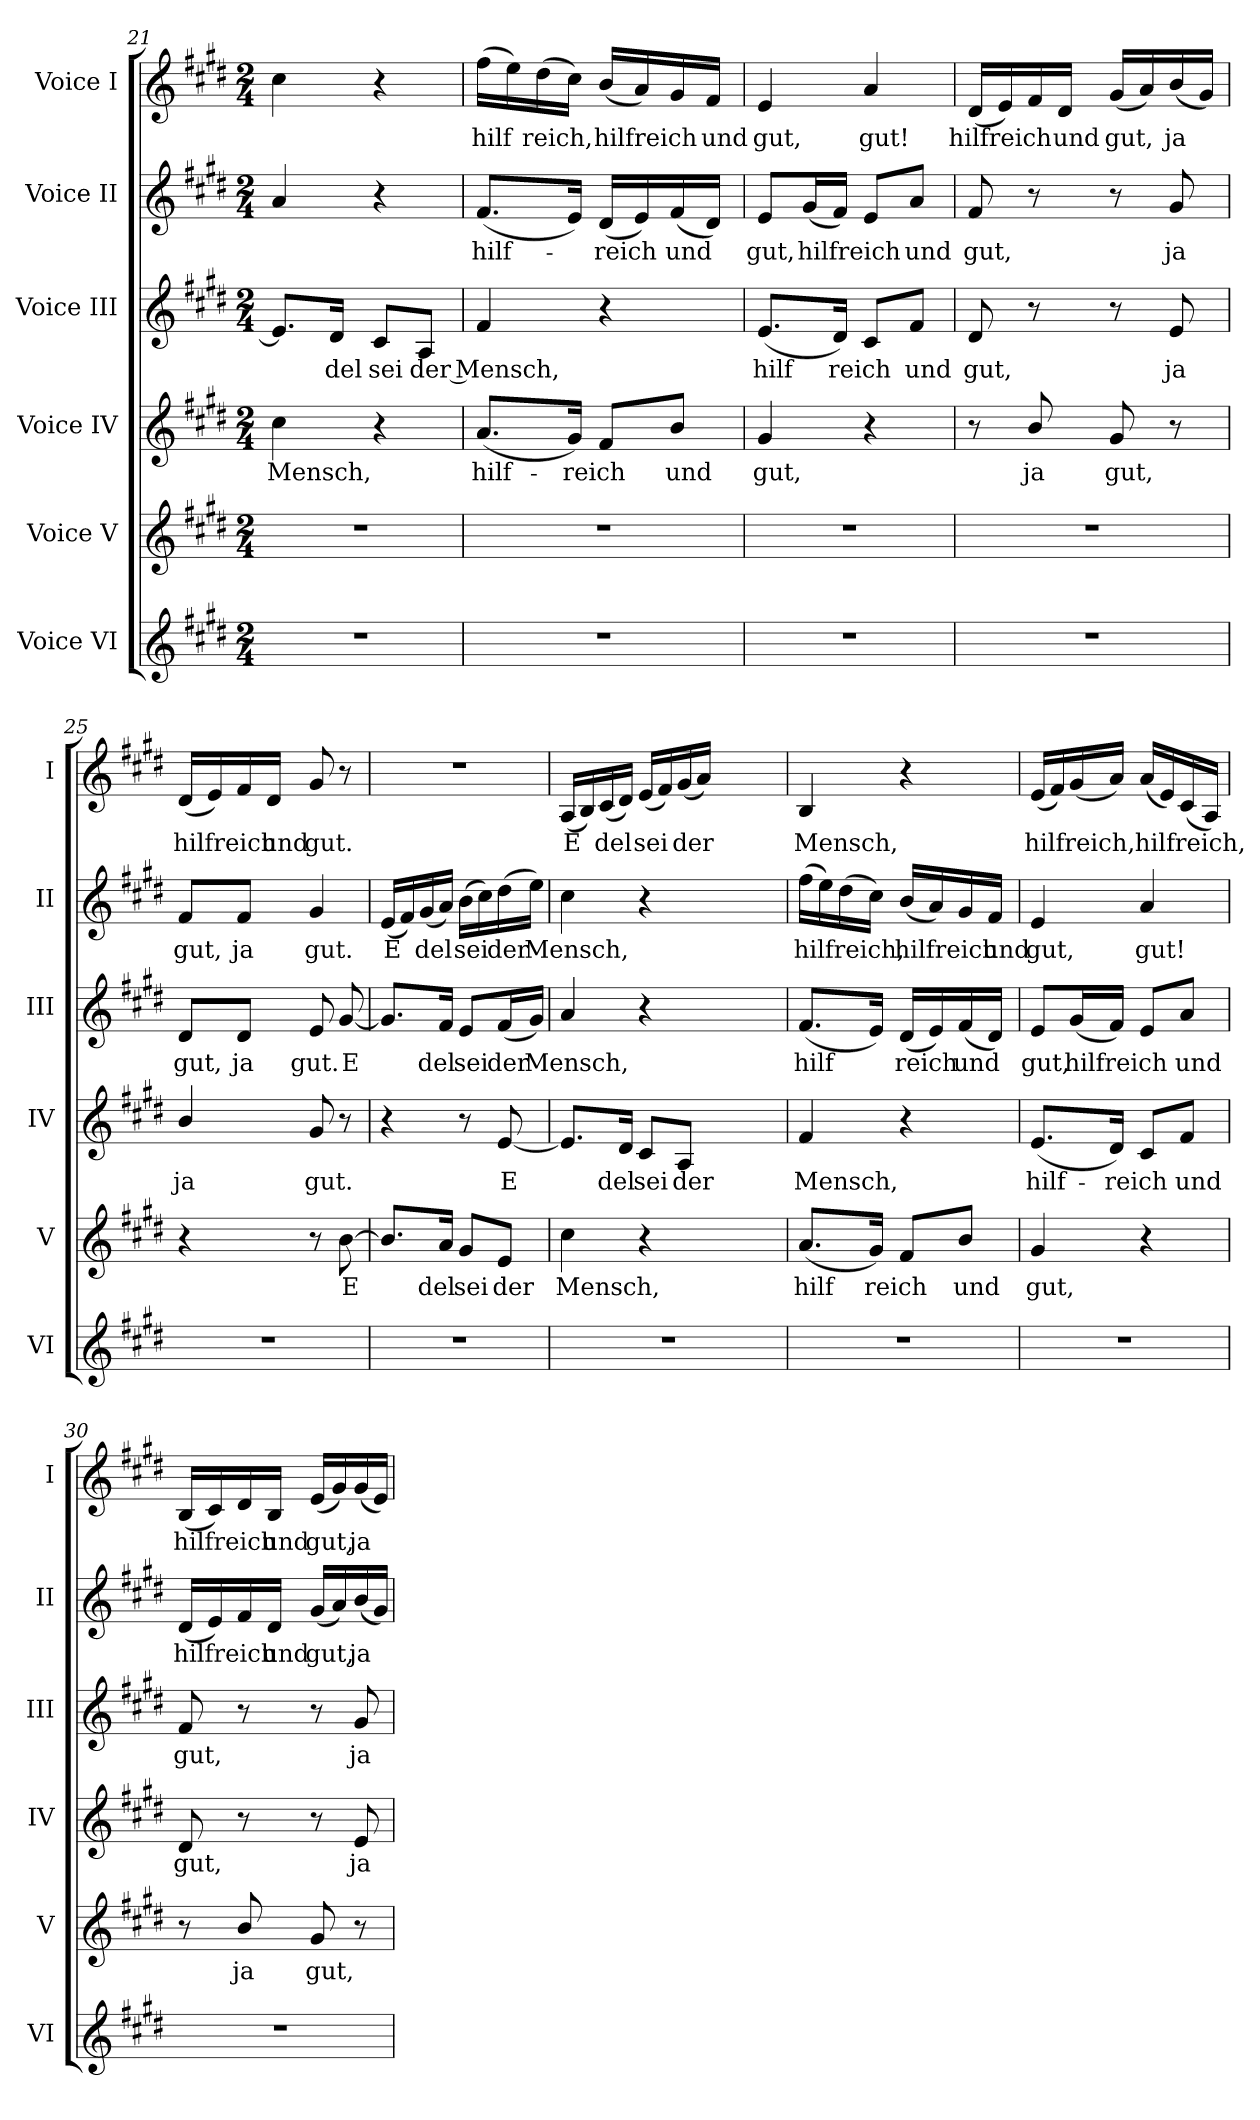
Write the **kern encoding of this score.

**kern	**kern	**text	**kern	**text	**kern	**text	**kern	**text	**kern	**text
*part6	*part5	*part5	*part4	*part4	*part3	*part3	*part2	*part2	*part1	*part1
*staff6	*staff5	*staff5	*staff4	*staff4	*staff3	*staff3	*staff2	*staff2	*staff1	*staff1
*I"Voice VI	*I"Voice V	*	*I"Voice IV	*	*I"Voice III	*	*I"Voice II	*	*I"Voice I	*
*I'VI	*I'V	*	*I'IV	*	*I'III	*	*I'II	*	*I'I	*
*clefG2	*clefG2	*	*clefG2	*	*clefG2	*	*clefG2	*	*clefG2	*
*k[f#c#g#d#]	*k[f#c#g#d#]	*	*k[f#c#g#d#]	*	*k[f#c#g#d#]	*	*k[f#c#g#d#]	*	*k[f#c#g#d#]	*
*E:	*E:	*	*E:	*	*E:	*	*E:	*	*E:	*
*M2/4	*M2/4	*	*M2/4	*	*M2/4	*	*M2/4	*	*M2/4	*
=21	=21	=21	=21	=21	=21	=21	=21	=21	=21	=21
!LO:N:vis=1	!LO:N:vis=1	!	!	!LO:LY:b:cj	!	!	!	!	!	!
2r	2r	.	4cc#\	Mensch,	8.e/L]	.	4a/	.	4cc#\	.
!	!	!	!	!	!	!LO:LY:b:cj	!	!	!	!
.	.	.	.	.	16d#/J	-del	.	.	.	.
!	!	!	!	!	!	!LO:LY:b:cj	!	!	!	!
.	.	.	4r	.	8c#/L	sei	4r	.	4r	.
!	!	!	!	!	!	!LO:LY:b:cj	!	!	!	!
.	.	.	.	.	8A/J	der Mensch,	.	.	.	.
=22	=22	=22	=22	=22	=22	=22	=22	=22	=22	=22
!LO:N:vis=1	!LO:N:vis=1	!	!	!LO:LY:b	!	!	!	!LO:LY:b	!	!LO:LY:b
2r	2r	.	(<8.a/L	hilf-	4f#/	.	(<8.f#/L	hilf-	(>16ff#\L	hilf
.	.	.	.	.	.	.	.	.	16ee\)	.
!	!	!	!	!	!	!	!	!	!	!LO:LY:b
.	.	.	.	.	.	.	.	.	(>16dd#\	reich,
!	!	!	!	!LO:LY:b	!	!	!	!	!	!
.	.	.	16g#/J)	-reich	.	.	16e/J)	.	16cc#\J)	.
!	!	!	!	!	!	!	!	!LO:LY:b	!	!LO:LY:b
.	.	.	8f#/L	.	4r	.	(<16d#/L	-reich	(<16b/L	hilfreich
.	.	.	.	.	.	.	16e/)	.	16a/)	.
!	!	!	!	!LO:LY:b:cj	!	!	!	!LO:LY:b	!	!
.	.	.	8b/J	und	.	.	(<16f#/	und	16g#/	.
!	!	!	!	!	!	!	!	!	!	!LO:LY:b:cj
.	.	.	.	.	.	.	16d#/J)	.	16f#/J	und
!!LO:LB:g=z
=23	=23	=23	=23	=23	=23	=23	=23	=23	=23	=23
!LO:N:vis=1	!LO:N:vis=1	!	!	!LO:LY:b:cj	!	!LO:LY:b	!	!LO:LY:b:cj	!	!LO:LY:b:cj
2r	2r	.	4g#/	gut,	(<8.e/L	hilf	8e/L	gut,	4e/	gut,
!	!	!	!	!	!	!	!	!LO:LY:b	!	!
.	.	.	.	.	.	.	(<16g#/	hilfreich	.	.
!	!	!	!	!	!	!LO:LY:b	!	!	!	!
.	.	.	.	.	16d#/J)	reich	16f#/J)	.	.	.
!	!	!	!	!	!	!	!	!	!	!LO:LY:b:cj
.	.	.	4r	.	8c#/L	.	8e/L	.	4a/	gut!
!	!	!	!	!	!	!LO:LY:b:cj	!	!LO:LY:b:cj	!	!
.	.	.	.	.	8f#/J	und	8a/J	und	.	.
=24	=24	=24	=24	=24	=24	=24	=24	=24	=24	=24
!LO:N:vis=1	!LO:N:vis=1	!	!	!	!	!LO:LY:b:cj	!	!LO:LY:b:cj	!	!LO:LY:b
2r	2r	.	8r	.	8d#/	gut,	8f#/	gut,	(<16d#/L	hilfreich
.	.	.	.	.	.	.	.	.	16e/)	.
!	!	!	!	!LO:LY:b:cj	!	!	!	!	!	!
.	.	.	8b/	ja	8r	.	8r	.	16f#/	.
!	!	!	!	!	!	!	!	!	!	!LO:LY:b:cj
.	.	.	.	.	.	.	.	.	16d#/J	und
!	!	!	!	!LO:LY:b:cj	!	!	!	!	!	!LO:LY:b
.	.	.	8g#/	gut,	8r	.	8r	.	(<16g#/L	gut,
.	.	.	.	.	.	.	.	.	16a/)	.
!	!	!	!	!	!	!LO:LY:b:cj	!	!LO:LY:b:cj	!	!LO:LY:b:cj
.	.	.	8r	.	8e/	ja	8g#/	ja	(<16b/	ja
.	.	.	.	.	.	.	.	.	16g#/J)	.
=25	=25	=25	=25	=25	=25	=25	=25	=25	=25	=25
!LO:N:vis=1	!	!	!	!LO:LY:b:cj	!	!LO:LY:b:cj	!	!LO:LY:b:cj	!	!LO:LY:b
2r	4r	.	4b/	ja	8d#/L	gut,	8f#/L	gut,	(<16d#/L	hilfreich
.	.	.	.	.	.	.	.	.	16e/)	.
!	!	!	!	!	!	!LO:LY:b:cj	!	!LO:LY:b:cj	!	!
.	.	.	.	.	8d#/J	ja	8f#/J	ja	16f#/	.
!	!	!	!	!	!	!	!	!	!	!LO:LY:b:cj
.	.	.	.	.	.	.	.	.	16d#/J	und
!	!	!	!	!LO:LY:b:cj	!	!LO:LY:b:cj	!	!LO:LY:b:cj	!	!LO:LY:b:cj
.	8r	.	8g#/	gut.	8e/	gut.	4g#/	gut.	8g#/	gut.
!	!	!LO:LY:b:cj	!	!	!	!LO:LY:b:cj	!	!	!	!
.	[<8b\	E	8r	.	[<8g#/	E	.	.	8r	.
=26	=26	=26	=26	=26	=26	=26	=26	=26	=26	=26
!LO:N:vis=1	!	!	!	!	!	!	!	!LO:LY:b:cj	!LO:N:vis=1	!
2r	8.b/L]	.	4r	.	8.g#/L]	.	(<16e/L	E	2r	.
.	.	.	.	.	.	.	16f#/)	.	.	.
!	!	!	!	!	!	!	!	!LO:LY:b	!	!
.	.	.	.	.	.	.	(<16g#/	del	.	.
!	!	!LO:LY:b:cj	!	!	!	!LO:LY:b:cj	!	!	!	!
.	16a/J	del	.	.	16f#/J	del	16a/J)	.	.	.
!	!	!LO:LY:b:cj	!	!	!	!LO:LY:b:cj	!	!LO:LY:b	!	!
.	8g#/L	sei	8r	.	8e/L	sei	(>16b\L	sei	.	.
.	.	.	.	.	.	.	16cc#\)	.	.	.
!	!	!LO:LY:b:cj	!	!LO:LY:b:cj	!	!LO:LY:b	!	!LO:LY:b	!	!
.	8e/J	der	[<8e/	E	(<16f#/	der	(>16dd#\	der	.	.
!	!	!	!	!	!	!LO:LY:b	!	!LO:LY:b	!	!
.	.	.	.	.	16g#/J)	Mensch,	16ee\J)	Mensch,	.	.
=27	=27	=27	=27	=27	=27	=27	=27	=27	=27	=27
!LO:N:vis=1	!	!LO:LY:b:cj	!	!	!	!	!	!	!	!LO:LY:b:cj
2r	4cc#\	Mensch,	8.e/L]	.	4a/	.	4cc#\	.	(<16A/L	E
.	.	.	.	.	.	.	.	.	16B/)	.
!	!	!	!	!	!	!	!	!	!	!LO:LY:b
.	.	.	.	.	.	.	.	.	(<16c#/	del
!	!	!	!	!LO:LY:b:cj	!	!	!	!	!	!
.	.	.	16d#/J	del	.	.	.	.	16d#/J)	.
!	!	!	!	!LO:LY:b:cj	!	!	!	!	!	!LO:LY:b
.	4r	.	8c#/L	sei	4r	.	4r	.	(<16e/L	sei
.	.	.	.	.	.	.	.	.	16f#/)	.
!	!	!	!	!LO:LY:b:cj	!	!	!	!	!	!LO:LY:b
.	.	.	8A/J	der	.	.	.	.	(<16g#/	der
.	.	.	.	.	.	.	.	.	16a/J)	.
!!LO:PB:g=z
=28	=28	=28	=28	=28	=28	=28	=28	=28	=28	=28
!LO:N:vis=1	!	!LO:LY:b	!	!LO:LY:b:cj	!	!LO:LY:b	!	!LO:LY:b	!	!LO:LY:b:cj
2r	(<8.a/L	hilf	4f#/	Mensch,	(<8.f#/L	hilf	(>16ff#\L	hilf	4B/	Mensch,
.	.	.	.	.	.	.	16ee\)	.	.	.
!	!	!	!	!	!	!	!	!LO:LY:b	!	!
.	.	.	.	.	.	.	(>16dd#\	reich,	.	.
!	!	!LO:LY:b	!	!	!	!	!	!	!	!
.	16g#/J)	reich	.	.	16e/J)	.	16cc#\J)	.	.	.
!	!	!	!	!	!	!LO:LY:b	!	!LO:LY:b	!	!
.	8f#/L	.	4r	.	(<16d#/L	reich	(<16b/L	hilfreich	4r	.
.	.	.	.	.	16e/)	.	16a/)	.	.	.
!	!	!LO:LY:b:cj	!	!	!	!LO:LY:b	!	!	!	!
.	8b/J	und	.	.	(<16f#/	und	16g#/	.	.	.
!	!	!	!	!	!	!	!	!LO:LY:b:cj	!	!
.	.	.	.	.	16d#/J)	.	16f#/J	und	.	.
=29	=29	=29	=29	=29	=29	=29	=29	=29	=29	=29
!LO:N:vis=1	!	!LO:LY:b:cj	!	!LO:LY:b	!	!LO:LY:b:cj	!	!LO:LY:b:cj	!	!LO:LY:b
2r	4g#/	gut,	(<8.e/L	hilf-	8e/L	gut,	4e/	gut,	(<16e/L	hilf
.	.	.	.	.	.	.	.	.	16f#/)	.
!	!	!	!	!	!	!LO:LY:b	!	!	!	!LO:LY:b
.	.	.	.	.	(<16g#/	hilf	.	.	(<16g#/	reich,
!	!	!	!	!LO:LY:b	!	!LO:LY:b	!	!	!	!
.	.	.	16d#/J)	-reich	16f#/J)	reich	.	.	16a/J)	.
!	!	!	!	!	!	!	!	!LO:LY:b:cj	!	!LO:LY:b
.	4r	.	8c#/L	.	8e/L	.	4a/	gut!	(<16a/L	hilf
.	.	.	.	.	.	.	.	.	16e/)	.
!	!	!	!	!LO:LY:b:cj	!	!LO:LY:b:cj	!	!	!	!LO:LY:b
.	.	.	8f#/J	und	8a/J	und	.	.	(<16c#/	reich,
.	.	.	.	.	.	.	.	.	16A/J)	.
=30	=30	=30	=30	=30	=30	=30	=30	=30	=30	=30
!LO:N:vis=1	!	!	!	!LO:LY:b:cj	!	!LO:LY:b:cj	!	!LO:LY:b	!	!LO:LY:b
2r	8r	.	8d#/	gut,	8f#/	gut,	(<16d#/L	hilfreich	(<16B/L	hilfreich
.	.	.	.	.	.	.	16e/)	.	16c#/)	.
!	!	!LO:LY:b:cj	!	!	!	!	!	!	!	!
.	8b/	ja	8r	.	8r	.	16f#/	.	16d#/	.
!	!	!	!	!	!	!	!	!LO:LY:b:cj	!	!LO:LY:b:cj
.	.	.	.	.	.	.	16d#/J	und	16B/J	und
!	!	!LO:LY:b:cj	!	!	!	!	!	!LO:LY:b	!	!LO:LY:b
.	8g#/	gut,	8r	.	8r	.	(<16g#/L	gut,	(<16e/L	gut,
.	.	.	.	.	.	.	16a/)	.	16g#/)	.
!	!	!	!	!LO:LY:b:cj	!	!LO:LY:b:cj	!	!LO:LY:b:cj	!	!LO:LY:b:cj
.	8r	.	8e/	ja	8g#/	ja	(<16b/	ja	(<16g#/	ja
.	.	.	.	.	.	.	16g#/J)	.	16e/J)	.
=	=	=	=	=	=	=	=	=	=	=
*-	*-	*-	*-	*-	*-	*-	*-	*-	*-	*-
